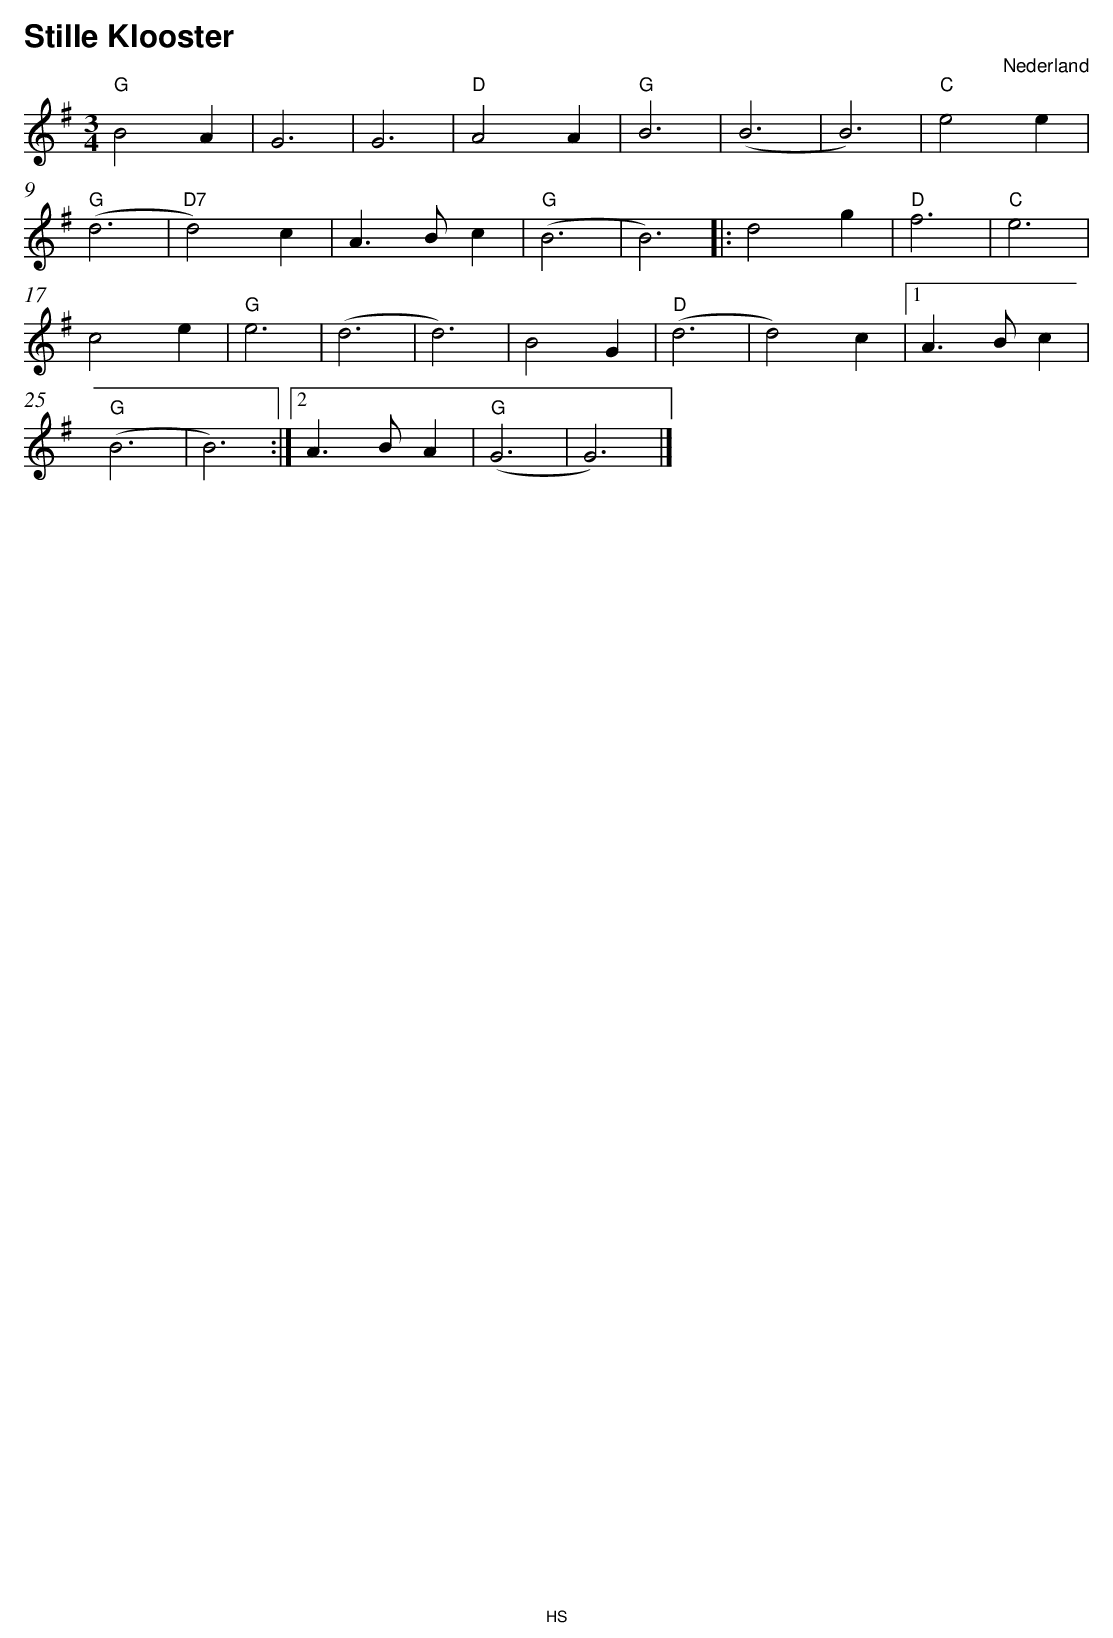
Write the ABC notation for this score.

X:1
T:Stille Klooster
O:Nederland
M:3/4
L:1/8
Q:1/4=160
K:G
V:1
"G" B4 A2 |G6 |G6 |"D" A4 A2 | "G" B6 |(B6 |B6) |"C" e4 e2 |
"G" (d6 |"D7" d4) c2 |A3 Bc2 |"G" (B6 | B6)  |:d4 g2 |"D" f6 |"C" e6 |
c4 e2 |"G" e6 |(d6 |d6) | B4 G2 |"D" (d6 |d4) c2 |1 A3 Bc2 |
"G" (B6 |B6) :|2 A3 BA2 |"G" (G6 | G6) |]
